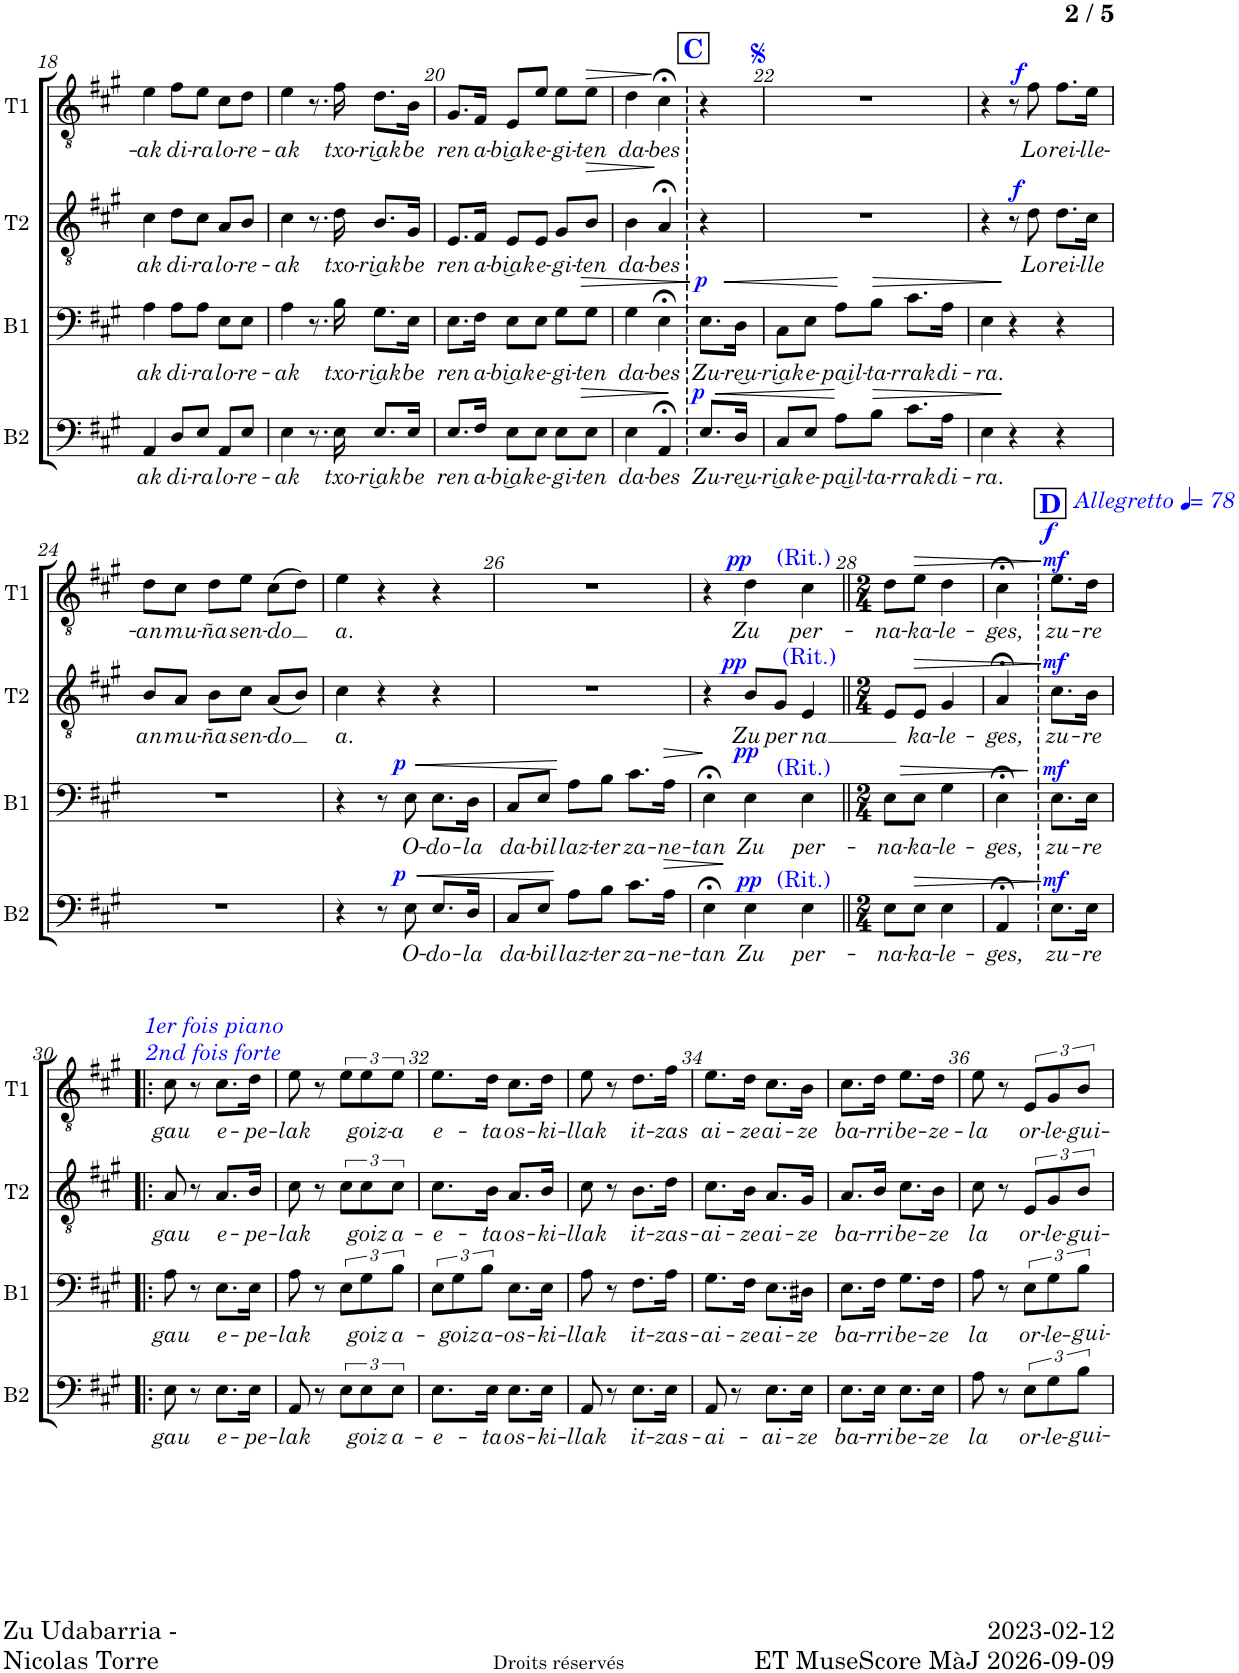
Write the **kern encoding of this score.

**kern	**text	**dynam	**kern	**text	**dynam	**kern	**text	**dynam	**kern	**text	**dynam
*part4	*part4	*part4	*part3	*part3	*part3	*part2	*part2	*part2	*part1	*part1	*part1
*staff4	*staff4	*staff4	*staff3	*staff3	*staff3	*staff2	*staff2	*staff2	*staff1	*staff1	*staff1
*I"Basse	*	*	*I"Baryton	*	*	*I"Ténor 2	*	*	*I"Ténor 1	*	*
*I'B2	*	*	*I'B1	*	*	*I'T2	*	*	*I'T1	*	*
!!LO:PB:g=z
*clefF4	*	*	*clefF4	*	*	*clefGv2	*	*	*clefGv2	*	*
*k[f#c#g#]	*	*	*k[f#c#g#]	*	*	*k[f#c#g#]	*	*	*k[f#c#g#]	*	*
*M3/4	*	*	*M3/4	*	*	*M3/4	*	*	*M3/4	*	*
=18	=18	=18	=18	=18	=18	=18	=18	=18	=18	=18	=18
!	!LO:LY:b	!	!	!LO:LY:b	!	!	!LO:LY:b	!	!	!LO:LY:b	!
4AA/	-ak	.	4A\	-ak	.	4c#\	-ak	.	4e\	-ak	.
!	!LO:LY:b	!	!	!LO:LY:b	!	!	!LO:LY:b	!	!	!LO:LY:b	!
8D/L	di-	.	8A\L	di-	.	8d\L	di-	.	8f#\L	di-	.
!	!LO:LY:b	!	!	!LO:LY:b	!	!	!LO:LY:b	!	!	!LO:LY:b	!
8E/J	-ra	.	8A\J	-ra	.	8c#\J	-ra	.	8e\J	-ra	.
!	!LO:LY:b	!	!	!LO:LY:b	!	!	!LO:LY:b	!	!	!LO:LY:b	!
8AA/L	lo-	.	8E\L	lo-	.	8A/L	lo-	.	8c#\L	lo-	.
!	!LO:LY:b	!	!	!LO:LY:b	!	!	!LO:LY:b	!	!	!LO:LY:b	!
8E/J	-re-	.	8E\J	-re-	.	8B/J	-re-	.	8d\J	-re-	.
=19	=19	=19	=19	=19	=19	=19	=19	=19	=19	=19	=19
!	!LO:LY:b	!	!	!LO:LY:b	!	!	!LO:LY:b	!	!	!LO:LY:b	!
4E\	-ak	.	4A\	-ak	.	4c#\	-ak	.	4e\	-ak	.
8.r	.	.	8.r	.	.	8.r	.	.	8.r	.	.
!	!LO:LY:b	!	!	!LO:LY:b	!	!	!LO:LY:b	!	!	!LO:LY:b	!
16E\	txo-	.	16B\	txo-	.	16d\	txo-	.	16f#\	txo-	.
!	!LO:LY:b	!	!	!LO:LY:b	!	!	!LO:LY:b	!	!	!LO:LY:b	!
8.E/L	-ri͜ak	.	8.G#\L	-ri͜ak	.	8.B/L	-ri͜ak	.	8.d\L	-ri͜ak	.
!	!LO:LY:b	!	!	!LO:LY:b	!	!	!LO:LY:b	!	!	!LO:LY:b	!
16E/Jk	be	.	16E\Jk	be	.	16G#/Jk	be	.	16B\Jk	be	.
=20	=20	=20	=20	=20	=20	=20	=20	=20	=20	=20	=20
!	!LO:LY:b	!	!	!LO:LY:b	!	!	!LO:LY:b	!	!	!LO:LY:b	!
8.E/L	ren	.	8.E\L	ren	.	8.E/L	ren	.	8.G#/L	ren	.
!	!LO:LY:b	!	!	!LO:LY:b	!	!	!LO:LY:b	!	!	!LO:LY:b	!
16F#/Jk	a-	.	16F#\Jk	a-	.	16F#/Jk	a-	.	16F#/Jk	a-	.
!	!LO:LY:b	!	!	!LO:LY:b	!	!	!LO:LY:b	!	!	!LO:LY:b	!
8E\L	-bi͜ak	.	8E\L	-bi͜ak	.	8E/L	-bi͜ak	.	8E/L	-bi͜ak	.
!	!LO:LY:b	!	!	!LO:LY:b	!	!	!LO:LY:b	!	!	!LO:LY:b	!
8E\J	e-	.	8E\J	e-	.	8E/J	e-	.	8e/J	e-	.
!	!LO:LY:b	!	!	!LO:LY:b	!	!	!LO:LY:b	!	!	!LO:LY:b	!
8E\L	-gi-	.	8G#\L	-gi-	.	8G#/L	-gi-	.	8e\L	-gi-	.
!	!LO:LY:b	!LO:HP:b	!	!LO:LY:b	!LO:HP:b	!	!LO:LY:b	!LO:HP:b	!	!LO:LY:b	!LO:HP:b
8E\J	-ten	>	8G#\J	-ten	>	8B/J	-ten	>	8e\J	-ten	>
!!LO:REH:place=s1:a:B:cj:color=#0000FF:fs=14:t=C:qo=2
=21	=21	=21	=21	=21	=21	=21	=21	=21	=21	=21	=21
!	!LO:LY:b	!	!	!LO:LY:b	!	!	!LO:LY:b	!	!	!LO:LY:b	!
4E\	da-	.	4G#\	da-	.	4B\	da-	.	4d\	da-	.
!	!LO:LY:b	!	!	!LO:LY:b	!	!	!LO:LY:b	!	!	!LO:LY:b	!
4AA;</	-bes	]	4E;<\	-bes	.	4A;</	-bes	.	4c#;<\	-bes	.
!	!LO:LY:b	!LO:HP:b	!	!LO:LY:b	!LO:HP:n=1:b	!	!	!	!	!	!
!	!	!LO:DY:n=1:a	!	!	!LO:DY:n=1:a	!	!	!	!	!	!
8.E/L	Zu-	< p	8.E\L	Zu-	] < p	4r	.	]	4r	.	]
!	!LO:LY:b	!	!	!LO:LY:b	!	!	!	!	!	!	!
16D/Jk	-re͜u-	.	16D\Jk	-re͜u-	.	.	.	.	.	.	.
=22	=22	=22	=22	=22	=22	=22	=22	=22	=22	=22	=22
!	!LO:LY:b	!	!	!LO:LY:b	!	!	!	!	!	!	!
8C#/L	-ri͜ak	.	8C#\L	-ri͜ak	.	2.r	.	.	2.r	.	.
!	!LO:LY:b	!	!	!LO:LY:b	!	!	!	!	!	!	!
8E/J	e-	.	8E\J	e-	.	.	.	.	.	.	.
!	!LO:LY:b	!	!	!LO:LY:b	!	!	!	!	!	!	!
8A\L	-pa͜il-	[	8A\L	-pa͜il-	.	.	.	.	.	.	.
!	!LO:LY:b	!LO:HP:b	!	!LO:LY:b	!LO:HP:n=1:b	!	!	!	!	!	!
8B\J	-ta-	>	8B\J	-ta-	[ >	.	.	.	.	.	.
!	!LO:LY:b	!	!	!LO:LY:b	!	!	!	!	!	!	!
8.c#\L	-rrak	.	8.c#\L	-rrak	.	.	.	.	.	.	.
!	!LO:LY:b	!	!	!LO:LY:b	!	!	!	!	!	!	!
16A\Jk	di-	.	16A\Jk	di-	.	.	.	.	.	.	.
=23	=23	=23	=23	=23	=23	=23	=23	=23	=23	=23	=23
!	!LO:LY:b	!	!	!LO:LY:b	!	!	!	!	!	!	!
4E\	-ra.	.	4E\	-ra.	.	4r	.	.	4r	.	.
4r	.	]	4r	.	]	8r	.	.	8r	.	.
!	!	!	!	!	!	!	!LO:LY:b	!LO:DY:a	!	!LO:LY:b	!LO:DY:a
.	.	.	.	.	.	8d\	Lo	f	8f#\	Lo	f
!	!	!	!	!	!	!	!LO:LY:b	!	!	!LO:LY:b	!
4r	.	.	4r	.	.	8.d\L	rei-	.	8.f#\L	rei-	.
!	!	!	!	!	!	!	!LO:LY:b	!	!	!LO:LY:b	!
.	.	.	.	.	.	16c#\Jk	-lle	.	16e\Jk	-lle-	.
!!LO:LB:g=z
=24	=24	=24	=24	=24	=24	=24	=24	=24	=24	=24	=24
!	!	!	!	!	!	!	!LO:LY:b	!	!	!LO:LY:b	!
2.r	.	.	2.r	.	.	8B/L	-an	.	8d\L	-an	.
!	!	!	!	!	!	!	!LO:LY:b	!	!	!LO:LY:b	!
.	.	.	.	.	.	8A/J	mu-	.	8c#\J	mu-	.
!	!	!	!	!	!	!	!LO:LY:b	!	!	!LO:LY:b	!
.	.	.	.	.	.	8B\L	-ña	.	8d\L	-ña	.
!	!	!	!	!	!	!	!LO:LY:b	!	!	!LO:LY:b	!
.	.	.	.	.	.	8c#\J	sen-	.	8e\J	sen-	.
!	!	!	!	!	!	!	!LO:LY:b	!	!	!LO:LY:b	!
.	.	.	.	.	.	(8A/L	-do	.	(8c#\L	-do	.
.	.	.	.	.	.	8B/J)	.	.	8d\J)	.	.
=25	=25	=25	=25	=25	=25	=25	=25	=25	=25	=25	=25
!	!	!	!	!	!	!	!LO:LY:b	!	!	!LO:LY:b	!
4r	.	.	4r	.	.	4c#\	a.	.	4e\	a.	.
8r	.	.	8r	.	.	4r	.	.	4r	.	.
!	!LO:LY:b	!LO:HP:b	!	!LO:LY:b	!LO:HP:b	!	!	!	!	!	!
!	!	!LO:DY:n=1:a	!	!	!LO:DY:n=1:a	!	!	!	!	!	!
8E\	O-	< p	8E\	O-	< p	.	.	.	.	.	.
!	!LO:LY:b	!	!	!LO:LY:b	!	!	!	!	!	!	!
8.E/L	-do-	.	8.E\L	-do-	.	4r	.	.	4r	.	.
!	!LO:LY:b	!	!	!LO:LY:b	!	!	!	!	!	!	!
16D/Jk	-la	.	16D\Jk	-la	.	.	.	.	.	.	.
=26	=26	=26	=26	=26	=26	=26	=26	=26	=26	=26	=26
!	!LO:LY:b	!	!	!LO:LY:b	!	!	!	!	!	!	!
8C#/L	da-	.	8C#/L	da-	.	2.r	.	.	2.r	.	.
!	!LO:LY:b	!	!	!LO:LY:b	!	!	!	!	!	!	!
8E/J	-bil	.	8E/J	-bil	.	.	.	.	.	.	.
!	!LO:LY:b	!	!	!LO:LY:b	!	!	!	!	!	!	!
8A\L	laz-	[	8A\L	laz-	[	.	.	.	.	.	.
!	!LO:LY:b	!	!	!LO:LY:b	!	!	!	!	!	!	!
8B\J	-ter	.	8B\J	-ter	.	.	.	.	.	.	.
!	!LO:LY:b	!	!	!LO:LY:b	!	!	!	!	!	!	!
8.c#\L	za-	.	8.c#\L	za-	.	.	.	.	.	.	.
!	!LO:LY:b	!LO:HP:b	!	!LO:LY:b	!LO:HP:b	!	!	!	!	!	!
16A\Jk	-ne-	>	16A\Jk	-ne-	>	.	.	.	.	.	.
.	.	]	.	.	.	.	.	.	.	.	.
=27	=27	=27	=27	=27	=27	=27	=27	=27	=27	=27	=27
!	!LO:LY:b	!	!	!LO:LY:b	!	!	!	!	!	!	!
4E;<\	-tan	.	4E;<\	-tan	.	4r	.	.	4r	.	.
!	!LO:LY:b	!LO:DY:a	!	!LO:LY:b	!LO:DY:n=1:a	!	!LO:LY:b	!LO:DY:a	!	!LO:LY:b	!LO:DY:a
4E\	Zu	pp	4E\	Zu	] pp	8B/L	Zu	pp	4d\	Zu	pp
!	!	!	!	!	!	!	!LO:LY:b	!	!	!	!
.	.	.	.	.	.	8G#/J	per	.	.	.	.
!	!	!	!	!	!	!	!	!	!LO:TX:a:color=#0000FF:t=(Rit.)	!	!
!	!	!	!	!	!	!LO:TX:a:color=#0000FF:t=(Rit.)	!	!	!	!	!
!	!	!	!LO:TX:a:color=#0000FF:t=(Rit.)	!	!	!	!	!	!	!	!
!LO:TX:a:color=#0000FF:t=(Rit.)	!	!	!	!	!	!	!	!	!	!	!
!	!LO:LY:b	!	!	!LO:LY:b	!	!	!LO:LY:b	!	!	!LO:LY:b	!
4E\	per-	.	4E\	per-	.	4E/	-na	.	4c#\	per-	.
=28||	=28||	=28||	=28||	=28||	=28||	=28||	=28||	=28||	=28||	=28||	=28||
*M2/4	*	*	*M2/4	*	*	*M2/4	*	*	*M2/4	*	*
!	!LO:LY:b	!	!	!LO:LY:b	!	!	!	!	!	!LO:LY:b	!
8E\L	-na-	.	8E\L	-na-	.	8E/L	.	.	8d\L	-na-	.
!	!LO:LY:b	!LO:HP:b	!	!LO:LY:b	!LO:HP:b	!	!LO:LY:b	!LO:HP:b	!	!LO:LY:b	!LO:HP:b
8E\J	-ka-	>	8E\J	-ka-	>	8E/J	ka-	>	8e\J	-ka-	>
!	!LO:LY:b	!	!	!LO:LY:b	!	!	!LO:LY:b	!	!	!LO:LY:b	!
4E\	-le-	.	4G#\	-le-	.	4G#/	-le-	.	4d\	-le-	.
!!LO:REH:place=s1:a:B:cj:color=#0000FF:fs=14:t=D:qo=1
=29	=29	=29	=29	=29	=29	=29	=29	=29	=29	=29	=29
!	!LO:LY:b	!	!	!LO:LY:b	!	!	!LO:LY:b	!	!	!LO:LY:b	!
4AA;</	-ges,	.	4E;<\	-ges,	.	4A;</	-ges,	.	4c#;<\	-ges,	.
*	*	*	*	*	*	*	*	*	*MM78	*	*
!	!	!	!	!	!	!	!	!	!LO:TX:a:i:t=Allegretto	!	!
!	!LO:LY:b	!LO:DY:n=1:a	!	!LO:LY:b	!LO:DY:n=1:a	!	!LO:LY:b	!LO:DY:n=1:a	!	!LO:LY:b	!LO:DY:n=1:a
8.E\L	zu-	] mf	8.E\L	zu-	] mf	8.c#\L	zu-	] mf	8.e\L	zu-	] mf
!	!LO:LY:b	!	!	!LO:LY:b	!	!	!LO:LY:b	!	!	!LO:LY:b	!
16E\Jk	-re	.	16E\Jk	-re	.	16B\Jk	-re	.	16d\Jk	-re	.
!!LO:LB:g=z
=30!|:	=30!|:	=30!|:	=30!|:	=30!|:	=30!|:	=30!|:	=30!|:	=30!|:	=30!|:	=30!|:	=30!|:
!	!	!	!	!	!	!	!	!	!LO:TX:a:i:color=#0000FF:t=1er fois piano	!	!
!	!	!	!	!	!	!	!	!	!LO:TX:a:t=2nd fois forte	!	!
!	!LO:LY:b	!	!	!LO:LY:b	!	!	!LO:LY:b	!	!	!LO:LY:b	!
8E\	gau	.	8A\	gau	.	8A/	gau	.	8c#\	gau	.
8r	.	.	8r	.	.	8r	.	.	8r	.	.
!	!LO:LY:b	!	!	!LO:LY:b	!	!	!LO:LY:b	!	!	!LO:LY:b	!
8.E\L	e-	.	8.E\L	e-	.	8.A/L	e-	.	8.c#\L	e-	.
!	!LO:LY:b	!	!	!LO:LY:b	!	!	!LO:LY:b	!	!	!LO:LY:b	!
16E\Jk	-pe-	.	16E\Jk	-pe-	.	16B/Jk	-pe-	.	16d\Jk	-pe-	.
=31	=31	=31	=31	=31	=31	=31	=31	=31	=31	=31	=31
!	!LO:LY:b	!	!	!LO:LY:b	!	!	!LO:LY:b	!	!	!LO:LY:b	!
8AA/	-lak	.	8A\	-lak	.	8c#\	-lak	.	8e\	-lak	.
8r	.	.	8r	.	.	8r	.	.	8r	.	.
12E\L	.	.	12E\L	.	.	12c#\L	.	.	12e\L	.	.
!	!LO:LY:b	!	!	!LO:LY:b	!	!	!LO:LY:b	!	!	!LO:LY:b	!
12E\	goiz	.	12G#\	goiz	.	12c#\	goiz	.	12e\	goiz-	.
!	!LO:LY:b	!	!	!LO:LY:b	!	!	!LO:LY:b	!	!	!LO:LY:b	!
12E\J	a-	.	12B\J	a-	.	12c#\J	a-	.	12e\J	-a	.
=32	=32	=32	=32	=32	=32	=32	=32	=32	=32	=32	=32
!	!LO:LY:b	!	!	!	!	!	!LO:LY:b	!	!	!LO:LY:b	!
8.E\L	e-	.	12E\L	.	.	8.c#\L	e-	.	8.e\L	e-	.
!	!	!	!	!LO:LY:b	!	!	!	!	!	!	!
.	.	.	12G#\	goiz	.	.	.	.	.	.	.
!	!	!	!	!LO:LY:b	!	!	!	!	!	!	!
.	.	.	12B\J	a-	.	.	.	.	.	.	.
!	!LO:LY:b	!	!	!	!	!	!LO:LY:b	!	!	!LO:LY:b	!
16E\Jk	-ta	.	.	.	.	16B\Jk	-ta	.	16d\Jk	-ta	.
!	!LO:LY:b	!	!	!LO:LY:b	!	!	!LO:LY:b	!	!	!LO:LY:b	!
8.E\L	os-	.	8.E\L	os-	.	8.A/L	os-	.	8.c#\L	os-	.
!	!LO:LY:b	!	!	!LO:LY:b	!	!	!LO:LY:b	!	!	!LO:LY:b	!
16E\Jk	-ki-	.	16E\Jk	-ki-	.	16B/Jk	-ki-	.	16d\Jk	-ki-	.
=33	=33	=33	=33	=33	=33	=33	=33	=33	=33	=33	=33
!	!LO:LY:b	!	!	!LO:LY:b	!	!	!LO:LY:b	!	!	!LO:LY:b	!
8AA/	-llak	.	8A\	-llak	.	8c#\	-llak	.	8e\	-llak	.
8r	.	.	8r	.	.	8r	.	.	8r	.	.
!	!LO:LY:b	!	!	!LO:LY:b	!	!	!LO:LY:b	!	!	!LO:LY:b	!
8.E\L	it-	.	8.F#\L	it-	.	8.B\L	it-	.	8.d\L	it-	.
!	!LO:LY:b	!	!	!LO:LY:b	!	!	!LO:LY:b	!	!	!LO:LY:b	!
16E\Jk	-zas-	.	16A\Jk	-zas-	.	16d\Jk	-zas-	.	16f#\Jk	-zas	.
=34	=34	=34	=34	=34	=34	=34	=34	=34	=34	=34	=34
!	!LO:LY:b	!	!	!LO:LY:b	!	!	!LO:LY:b	!	!	!LO:LY:b	!
8AA/	-ai-	.	8.G#\L	-ai-	.	8.c#\L	-ai-	.	8.e\L	ai-	.
8r	.	.	.	.	.	.	.	.	.	.	.
!	!	!	!	!LO:LY:b	!	!	!LO:LY:b	!	!	!LO:LY:b	!
.	.	.	16F#\Jk	-ze	.	16B\Jk	-ze	.	16d\Jk	-ze	.
!	!LO:LY:b	!	!	!LO:LY:b	!	!	!LO:LY:b	!	!	!LO:LY:b	!
8.E\L	ai-	.	8.E\L	ai-	.	8.A/L	ai-	.	8.c#\L	ai-	.
!	!LO:LY:b	!	!	!LO:LY:b	!	!	!LO:LY:b	!	!	!LO:LY:b	!
16E\Jk	-ze	.	16D#X\Jk	-ze	.	16G#/Jk	-ze	.	16B\Jk	-ze	.
=35	=35	=35	=35	=35	=35	=35	=35	=35	=35	=35	=35
!	!LO:LY:b	!	!	!LO:LY:b	!	!	!LO:LY:b	!	!	!LO:LY:b	!
8.E\L	ba-	.	8.E\L	ba-	.	8.A/L	ba-	.	8.c#\L	ba-	.
!	!LO:LY:b	!	!	!LO:LY:b	!	!	!LO:LY:b	!	!	!LO:LY:b	!
16E\Jk	-rri	.	16F#\Jk	-rri	.	16B/Jk	-rri	.	16d\Jk	-rri	.
!	!LO:LY:b	!	!	!LO:LY:b	!	!	!LO:LY:b	!	!	!LO:LY:b	!
8.E\L	be-	.	8.G#\L	be-	.	8.c#\L	be-	.	8.e\L	be-	.
!	!LO:LY:b	!	!	!LO:LY:b	!	!	!LO:LY:b	!	!	!LO:LY:b	!
16E\Jk	-ze	.	16F#\Jk	-ze	.	16B\Jk	-ze	.	16d\Jk	-ze-	.
=36	=36	=36	=36	=36	=36	=36	=36	=36	=36	=36	=36
!	!LO:LY:b	!	!	!LO:LY:b	!	!	!LO:LY:b	!	!	!LO:LY:b	!
8A\	-la	.	8A\	-la	.	8c#\	-la	.	8e\	-la	.
8r	.	.	8r	.	.	8r	.	.	8r	.	.
!	!LO:LY:b	!	!	!LO:LY:b	!	!	!LO:LY:b	!	!	!LO:LY:b	!
12E\L	or-	.	12E\L	or-	.	12E/L	or-	.	12E/L	or-	.
!	!LO:LY:b	!	!	!LO:LY:b	!	!	!LO:LY:b	!	!	!LO:LY:b	!
12G#\	-le-	.	12G#\	-le-	.	12G#/	-le-	.	12G#/	-le-	.
!	!LO:LY:b	!	!	!LO:LY:b	!	!	!LO:LY:b	!	!	!LO:LY:b	!
12B\J	-gui-	.	12B\J	-gui-	.	12B/J	-gui-	.	12B/J	-gui-	.
=	=	=	=	=	=	=	=	=	=	=	=
*-	*-	*-	*-	*-	*-	*-	*-	*-	*-	*-	*-
